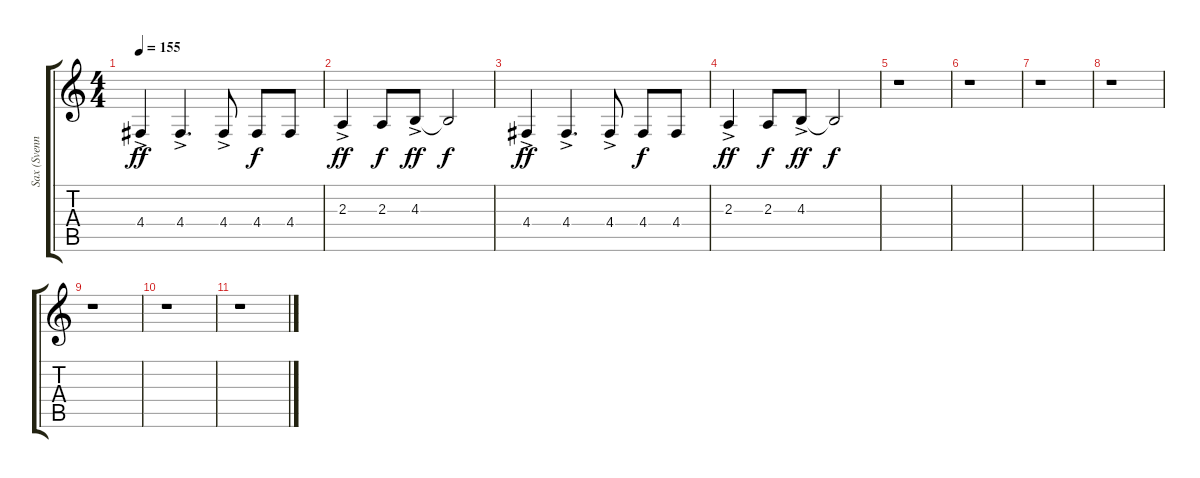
\track ("Sax (Svenn)" "Sax (Svenn") {instrument altosax}
\staff {score tabs}
\tuning (E4 B3 G3 D3 A2 E2) {hide}
\ts (4 4)
\tempo 155
\clef g2
\ks c
4.4{ac}.4{dy ff} 4.4{ac}.4{d} 4.4{ac}.8 4.4.8{dy f} 4.4.8 |
2.3{ac}.4{dy ff} 2.3.8{dy f} 4.3{ac}.8{dy ff} 4.3{t}.2{dy f} |
4.4{ac}.4{dy ff} 4.4{ac}.4{d} 4.4{ac}.8 4.4.8{dy f} 4.4.8 |
2.3{ac}.4{dy ff} 2.3.8{dy f} 4.3{ac}.8{dy ff} 4.3{t}.2{dy f} |
r.1 |
r.1 |
r.1 |
r.1 |
r.1 |
r.1 |
r.1
